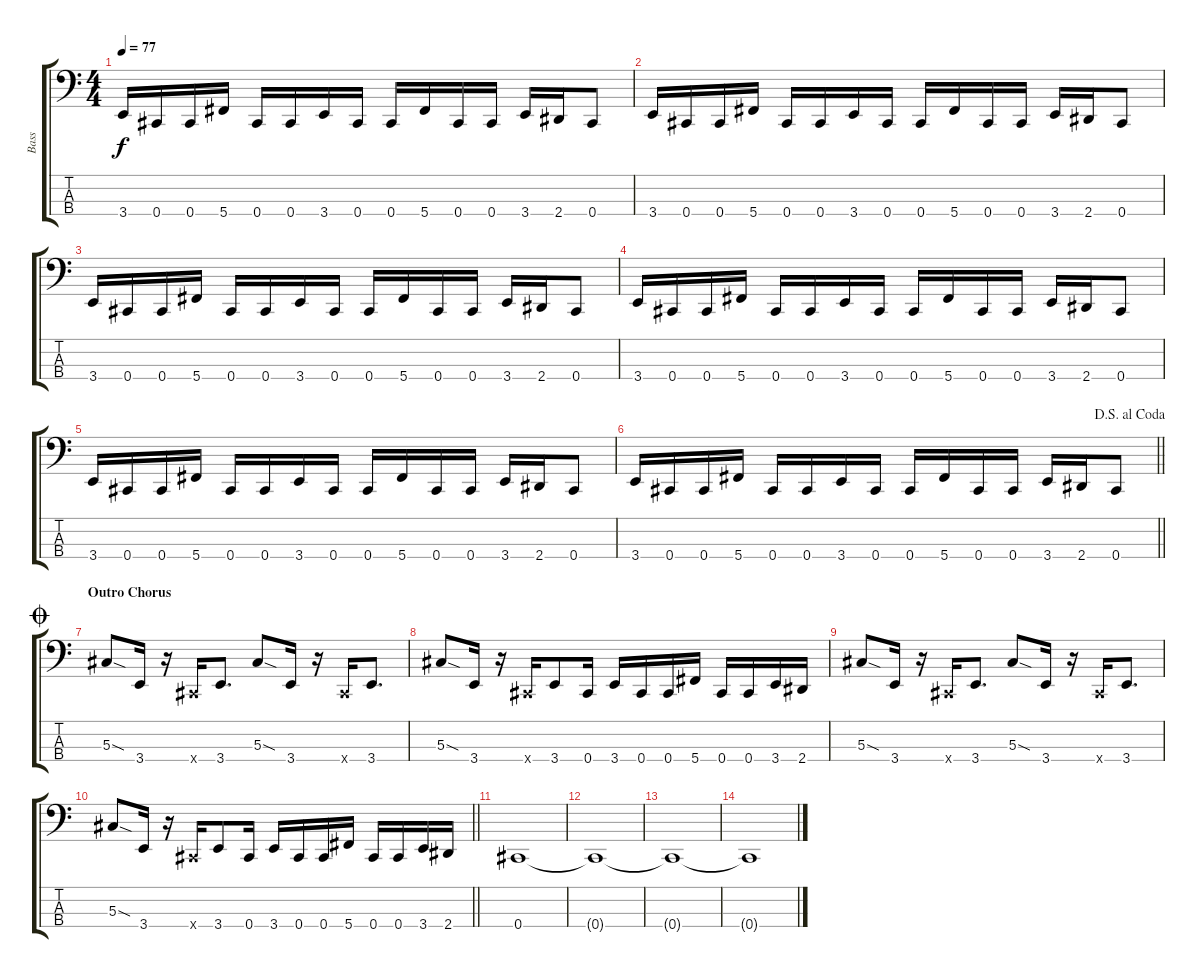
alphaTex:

\track ("Bass" "Bass") {instrument electricbasspick}
\staff {score tabs}
\tuning (Gb2 Db2 Ab1 Db1) {hide}
\ts (4 4)
\tempo 77
\clef f4
\ks c
3.4.16{dy f} 0.4.16 0.4.16 5.4.16 0.4.16 0.4.16 3.4.16 0.4.16 0.4.16 5.4.16 0.4.16 0.4.16 3.4.16 2.4.16 0.4.8 |
3.4.16 0.4.16 0.4.16 5.4.16 0.4.16 0.4.16 3.4.16 0.4.16 0.4.16 5.4.16 0.4.16 0.4.16 3.4.16 2.4.16 0.4.8 |
3.4.16 0.4.16 0.4.16 5.4.16 0.4.16 0.4.16 3.4.16 0.4.16 0.4.16 5.4.16 0.4.16 0.4.16 3.4.16 2.4.16 0.4.8 |
3.4.16 0.4.16 0.4.16 5.4.16 0.4.16 0.4.16 3.4.16 0.4.16 0.4.16 5.4.16 0.4.16 0.4.16 3.4.16 2.4.16 0.4.8 |
3.4.16 0.4.16 0.4.16 5.4.16 0.4.16 0.4.16 3.4.16 0.4.16 0.4.16 5.4.16 0.4.16 0.4.16 3.4.16 2.4.16 0.4.8 |
\jump dalsegnoalcoda
\barLineRight lightlight
3.4.16 0.4.16 0.4.16 5.4.16 0.4.16 0.4.16 3.4.16 0.4.16 0.4.16 5.4.16 0.4.16 0.4.16 3.4.16 2.4.16 0.4.8 |
\section ("" "Outro Chorus")
\jump coda
5.3{sod}.8 3.4.16 r.16 0.4{x}.16 3.4.8{d} 5.3{sod}.8 3.4.16 r.16 0.4{x}.16 3.4.8{d} |
5.3{sod}.8 3.4.16 r.16 0.4{x}.16 3.4.8 0.4.16 3.4.16 0.4.16 0.4.16 5.4.16 0.4.16 0.4.16 3.4.16 2.4.16 |
5.3{sod}.8 3.4.16 r.16 0.4{x}.16 3.4.8{d} 5.3{sod}.8 3.4.16 r.16 0.4{x}.16 3.4.8{d} |
\barLineRight lightlight
5.3{sod}.8 3.4.16 r.16 0.4{x}.16 3.4.8 0.4.16 3.4.16 0.4.16 0.4.16 5.4.16 0.4.16 0.4.16 3.4.16 2.4.16 |
0.4.1 |
0.4{t}.1 |
0.4{t}.1 |
0.4{t}.1
